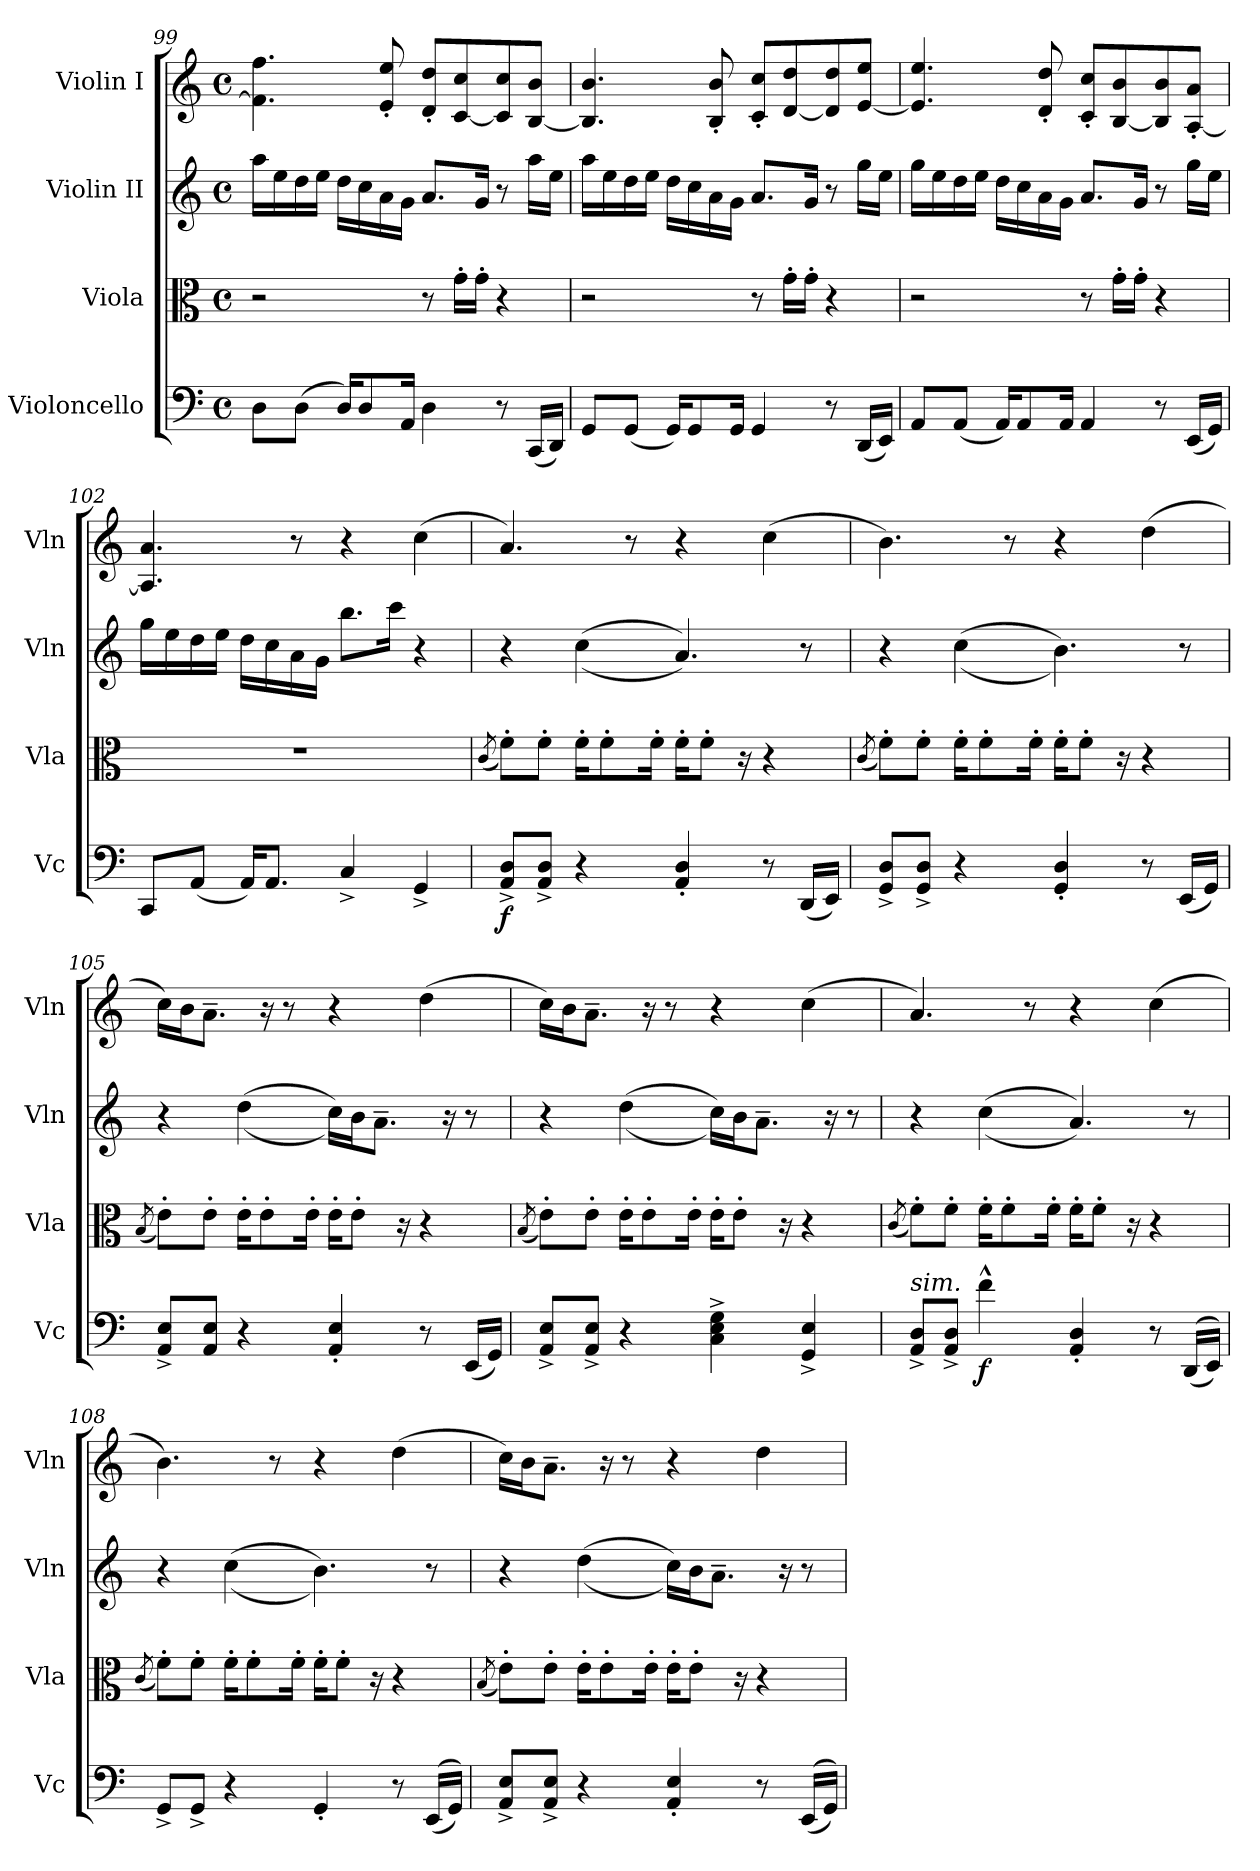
**kern	**dynam	**kern	**kern	**kern
*part4	*part4	*part3	*part2	*part1
*staff4	*staff4	*staff3	*staff2	*staff1
*I"Violoncello	*	*I"Viola	*I"Violin II	*I"Violin I
*I'Vc	*	*I'Vla	*I'Vln	*I'Vln
*clefF4	*	*clefC3	*clefG2	*clefG2
*k[]	*	*k[]	*k[]	*k[]
*M4/4	*	*M4/4	*M4/4	*M4/4
*met(c)	*	*met(c)	*met(c)	*met(c)
=99	=99	=99	=99	=99
8D\L	.	2r	16aa\LL	4.f\] 4.ff\
.	.	.	16ee\	.
(8D\J	.	.	16dd\	.
.	.	.	16ee\JJ	.
16D/KL)	.	.	16dd\LL	.
8D/	.	.	16cc\	.
.	.	.	16a\	8e/' 8ee/'
16AA/Jk	.	.	16g\JJ	.
4D\	.	8r	8.a/L	8d/' 8dd/'L
.	.	16g'\LL	.	[8c/ 8cc/
.	.	16g'\JJ	16g/Jk	.
8r	.	4r	8r	8c/] 8cc/
(16CC/LL	.	.	16aa\LL	[8B/ 8b/J
16DD/JJ)	.	.	16ee\JJ	.
=100	=100	=100	=100	=100
8GG/L	.	2r	16aa\LL	4.B/] 4.b/
.	.	.	16ee\	.
(8GG/J	.	.	16dd\	.
.	.	.	16ee\JJ	.
16GG/KL)	.	.	16dd\LL	.
8GG/	.	.	16cc\	.
.	.	.	16a\	8B/' 8b/'
16GG/Jk	.	.	16g\JJ	.
4GG/	.	8r	8.a/L	8c/' 8cc/'L
.	.	16g'\LL	.	[8d/ 8dd/
.	.	16g'\JJ	16g/Jk	.
8r	.	4r	8r	8d/] 8dd/
(16DD/LL	.	.	16gg\LL	[8e/ 8ee/J
16EE/JJ)	.	.	16ee\JJ	.
!!LO:LB:g=z
=101	=101	=101	=101	=101
8AA/L	.	2r	16gg\LL	4.e/] 4.ee/
.	.	.	16ee\	.
(8AA/J	.	.	16dd\	.
.	.	.	16ee\JJ	.
16AA/KL)	.	.	16dd\LL	.
8AA/	.	.	16cc\	.
.	.	.	16a\	8d/' 8dd/'
16AA/Jk	.	.	16g\JJ	.
4AA/	.	8r	8.a/L	8c/' 8cc/'L
.	.	16g'\LL	.	[8B/ 8b/
.	.	16g'\JJ	16g/Jk	.
8r	.	4r	8r	8B/] 8b/
(16EE/LL	.	.	16gg\LL	[8A/' 8a/'J
16GG/JJ)	.	.	16ee\JJ	.
=102	=102	=102	=102	=102
8CC/L	.	1r	16gg\LL	4.A/] 4.a/
.	.	.	16ee\	.
(8AA/J	.	.	16dd\	.
.	.	.	16ee\JJ	.
16AA/KL)	.	.	16dd\LL	.
8.AA/J	.	.	16cc\	.
.	.	.	16a\	8r
.	.	.	16g\JJ	.
4C^/	.	.	8.bb\L	4r
.	.	.	16ccc\Jk	.
4GG^/	.	.	4r	(4cc\
=103	=103	=103	=103	=103
.	.	(8qc/	.	.
!	!LO:DY:b	!	!	!
8AA/^ 8D/^L	f	8f'\L)	4r	4.a/)
8AA/^ 8D/^J	.	8f'\J	.	.
4r	.	16f'\KL	((4cc\	.
.	.	8f'\	.	.
.	.	.	.	8r
.	.	16f'\Jk	.	.
4AA/' 4D/'	.	16f'\KL	4.a/))	4r
.	.	8f'\J	.	.
.	.	16r	.	.
8r	.	4r	.	(4cc\
(16DD/LL	.	.	8r	.
16EE/JJ)	.	.	.	.
!!LO:PB:g=z
=104	=104	=104	=104	=104
.	.	(8qc/	.	.
8GG/^ 8D/^L	.	8f'\L)	4r	4.b\)
8GG/^ 8D/^J	.	8f'\J	.	.
4r	.	16f'\KL	((4cc\	.
.	.	8f'\	.	.
.	.	.	.	8r
.	.	16f'\Jk	.	.
4GG/' 4D/'	.	16f'\KL	4.b\))	4r
.	.	8f'\J	.	.
.	.	16r	.	.
8r	.	4r	.	(4dd\
(16EE/LL	.	.	8r	.
16GG/JJ)	.	.	.	.
=105	=105	=105	=105	=105
.	.	(8qB/	.	.
8AA/^ 8E/^L	.	8e'\L)	4r	16cc\LL)
.	.	.	.	16b\J
8AA/ 8E/J	.	8e'\J	.	8.a~\J
4r	.	16e'\KL	((4dd\	.
.	.	8e'\	.	16r
.	.	.	.	8r
.	.	16e'\Jk	.	.
4AA/' 4E/'	.	16e'\KL	16cc\LL))	4r
.	.	8e'\J	16b\J	.
.	.	.	8.a~\J	.
.	.	16r	.	.
8r	.	4r	.	(4dd\
.	.	.	16r	.
(16EE/LL	.	.	8r	.
16GG/JJ)	.	.	.	.
=106	=106	=106	=106	=106
.	.	(8qB/	.	.
8AA/^ 8E/^L	.	8e'\L)	4r	16cc\LL)
.	.	.	.	16b\J
8AA/^ 8E/^J	.	8e'\J	.	8.a~\J
4r	.	16e'\KL	((4dd\	.
.	.	8e'\	.	16r
.	.	.	.	8r
.	.	16e'\Jk	.	.
4C\^ 4E\^ 4G\^	.	16e'\KL	16cc\LL))	4r
.	.	8e'\J	16b\J	.
.	.	.	8.a~\J	.
.	.	16r	.	.
4GG/^ 4E/^	.	4r	.	(4cc\
.	.	.	16r	.
.	.	.	8r	.
!!LO:LB:g=z
=107	=107	=107	=107	=107
.	.	(8qc/	.	.
!LO:TX:a:i:t=sim.	!	!	!	!
8AA/^ 8D/^L	.	8f'\L)	4r	4.a/)
8AA/^ 8D/^J	.	8f'\J	.	.
!	!LO:DY:b	!	!	!
4f^^\	f	16f'\KL	((4cc\	.
.	.	8f'\	.	.
.	.	.	.	8r
.	.	16f'\Jk	.	.
4AA/' 4D/'	.	16f'\KL	4.a/))	4r
.	.	8f'\J	.	.
.	.	16r	.	.
8r	.	4r	.	(4cc\
((16DD/LL	.	.	8r	.
16EE/JJ))	.	.	.	.
=108	=108	=108	=108	=108
.	.	(8qc/	.	.
8GG^/L	.	8f'\L)	4r	4.b\)
8GG^/J	.	8f'\J	.	.
4r	.	16f'\KL	((4cc\	.
.	.	8f'\	.	.
.	.	.	.	8r
.	.	16f'\Jk	.	.
4GG'/	.	16f'\KL	4.b\))	4r
.	.	8f'\J	.	.
.	.	16r	.	.
8r	.	4r	.	(4dd\
((16EE/LL	.	.	8r	.
16GG/JJ))	.	.	.	.
=109	=109	=109	=109	=109
.	.	(8qB/	.	.
8AA/^ 8E/^L	.	8e'\L)	4r	16cc\LL)
.	.	.	.	16b\J
8AA/^ 8E/^J	.	8e'\J	.	8.a~\J
4r	.	16e'\KL	((4dd\	.
.	.	8e'\	.	16r
.	.	.	.	8r
.	.	16e'\Jk	.	.
4AA/' 4E/'	.	16e'\KL	16cc\LL))	4r
.	.	8e'\J	16b\J	.
.	.	.	8.a~\J	.
.	.	16r	.	.
8r	.	4r	.	4dd\
.	.	.	16r	.
((16EE/LL	.	.	8r	.
16GG/JJ))	.	.	.	.
=	=	=	=	=
*-	*-	*-	*-	*-
